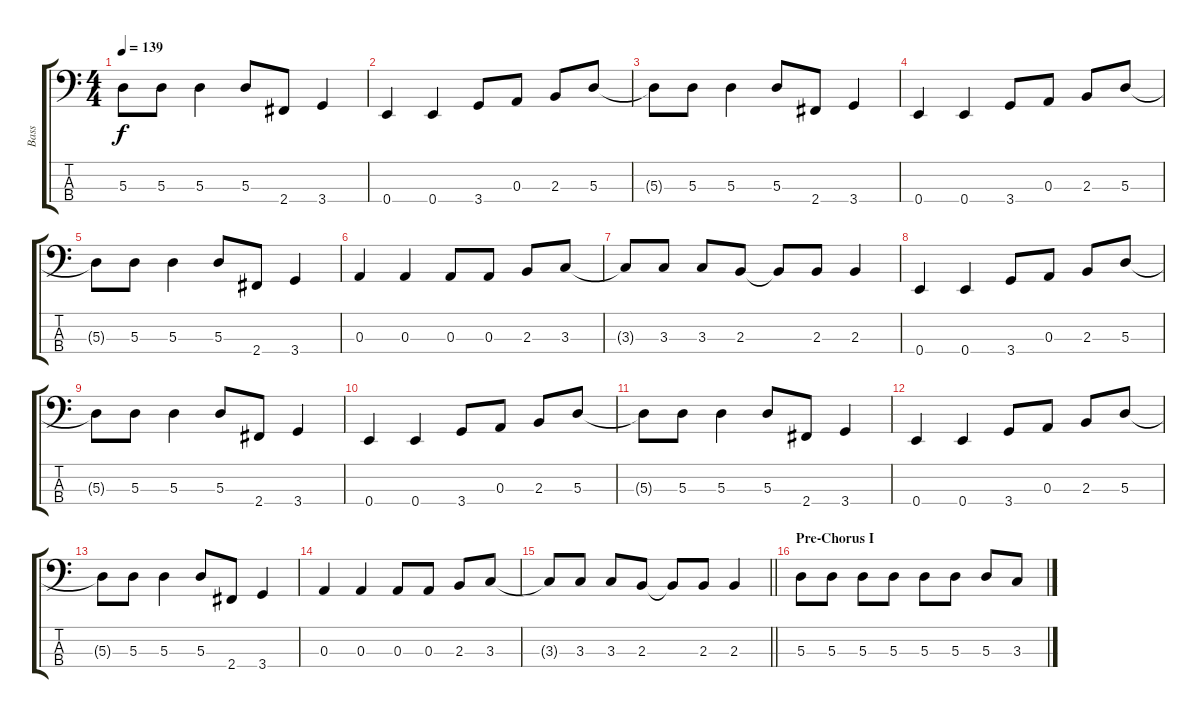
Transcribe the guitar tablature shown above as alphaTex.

\track ("Bass" "Bass") {instrument electricbassfinger}
\staff {score tabs}
\tuning (G2 D2 A1 E1) {hide}
\ts (4 4)
\tempo 139
\clef f4
\ks c
5.3{t}.8{dy f} 5.3.8 5.3.4 5.3.8 2.4.8 3.4.4 |
0.4.4 0.4.4 3.4.8 0.3.8 2.3.8 5.3.8 |
5.3{t}.8 5.3.8 5.3.4 5.3.8 2.4.8 3.4.4 |
0.4.4 0.4.4 3.4.8 0.3.8 2.3.8 5.3.8 |
5.3{t}.8 5.3.8 5.3.4 5.3.8 2.4.8 3.4.4 |
0.3.4 0.3.4 0.3.8 0.3.8 2.3.8 3.3.8 |
3.3{t}.8 3.3.8 3.3.8 2.3.8 2.3{t}.8 2.3.8 2.3.4 |
0.4.4 0.4.4 3.4.8 0.3.8 2.3.8 5.3.8 |
5.3{t}.8 5.3.8 5.3.4 5.3.8 2.4.8 3.4.4 |
0.4.4 0.4.4 3.4.8 0.3.8 2.3.8 5.3.8 |
5.3{t}.8 5.3.8 5.3.4 5.3.8 2.4.8 3.4.4 |
0.4.4 0.4.4 3.4.8 0.3.8 2.3.8 5.3.8 |
5.3{t}.8 5.3.8 5.3.4 5.3.8 2.4.8 3.4.4 |
0.3.4 0.3.4 0.3.8 0.3.8 2.3.8 3.3.8 |
\barLineRight lightlight
3.3{t}.8 3.3.8 3.3.8 2.3.8 2.3{t}.8 2.3.8 2.3.4 |
\section ("" "Pre-Chorus I")
5.3.8 5.3.8 5.3.8 5.3.8 5.3.8 5.3.8 5.3.8 3.3.8
